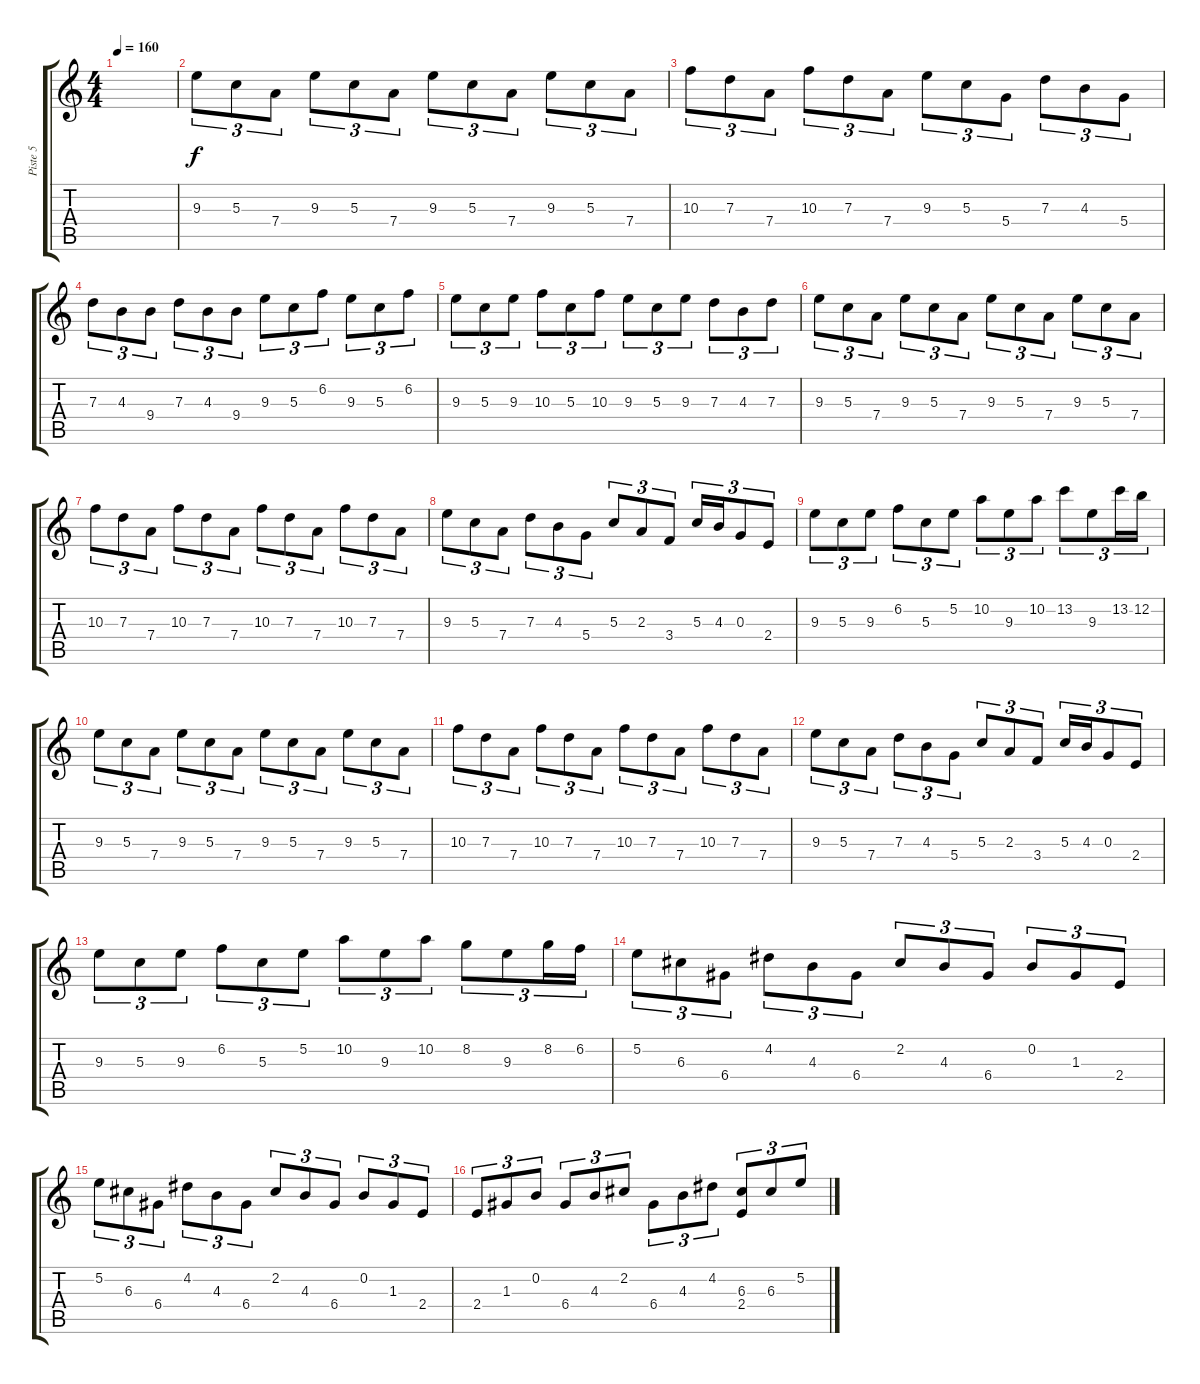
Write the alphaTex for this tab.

\track ("Piste 5" "Piste 5") {instrument acousticguitarsteel}
\staff {score tabs}
\tuning (E4 B3 G3 D3 A2 E2) {hide}
\ts (4 4)
\tempo 160
\clef g2
\ks c
|
9.3.8{tu (3 2)} 5.3.8{tu (3 2)} 7.4.8{tu (3 2)} 9.3.8{tu (3 2)} 5.3.8{tu (3 2)} 7.4.8{tu (3 2)} 9.3.8{tu (3 2)} 5.3.8{tu (3 2)} 7.4.8{tu (3 2)} 9.3.8{tu (3 2)} 5.3.8{tu (3 2)} 7.4.8{tu (3 2)} |
10.3.8{tu (3 2)} 7.3.8{tu (3 2)} 7.4.8{tu (3 2)} 10.3.8{tu (3 2)} 7.3.8{tu (3 2)} 7.4.8{tu (3 2)} 9.3.8{tu (3 2)} 5.3.8{tu (3 2)} 5.4.8{tu (3 2)} 7.3.8{tu (3 2)} 4.3.8{tu (3 2)} 5.4.8{tu (3 2)} |
7.3.8{tu (3 2)} 4.3.8{tu (3 2)} 9.4.8{tu (3 2)} 7.3.8{tu (3 2)} 4.3.8{tu (3 2)} 9.4.8{tu (3 2)} 9.3.8{tu (3 2)} 5.3.8{tu (3 2)} 6.2.8{tu (3 2)} 9.3.8{tu (3 2)} 5.3.8{tu (3 2)} 6.2.8{tu (3 2)} |
9.3.8{tu (3 2)} 5.3.8{tu (3 2)} 9.3.8{tu (3 2)} 10.3.8{tu (3 2)} 5.3.8{tu (3 2)} 10.3.8{tu (3 2)} 9.3.8{tu (3 2)} 5.3.8{tu (3 2)} 9.3.8{tu (3 2)} 7.3.8{tu (3 2)} 4.3.8{tu (3 2)} 7.3.8{tu (3 2)} |
9.3.8{tu (3 2)} 5.3.8{tu (3 2)} 7.4.8{tu (3 2)} 9.3.8{tu (3 2)} 5.3.8{tu (3 2)} 7.4.8{tu (3 2)} 9.3.8{tu (3 2)} 5.3.8{tu (3 2)} 7.4.8{tu (3 2)} 9.3.8{tu (3 2)} 5.3.8{tu (3 2)} 7.4.8{tu (3 2)} |
10.3.8{tu (3 2)} 7.3.8{tu (3 2)} 7.4.8{tu (3 2)} 10.3.8{tu (3 2)} 7.3.8{tu (3 2)} 7.4.8{tu (3 2)} 10.3.8{tu (3 2)} 7.3.8{tu (3 2)} 7.4.8{tu (3 2)} 10.3.8{tu (3 2)} 7.3.8{tu (3 2)} 7.4.8{tu (3 2)} |
9.3.8{tu (3 2)} 5.3.8{tu (3 2)} 7.4.8{tu (3 2)} 7.3.8{tu (3 2)} 4.3.8{tu (3 2)} 5.4.8{tu (3 2)} 5.3.8{tu (3 2)} 2.3.8{tu (3 2)} 3.4.8{tu (3 2)} 5.3.16{tu (3 2)} 4.3.16{tu (3 2)} 0.3.8{tu (3 2)} 2.4.8{tu (3 2)} |
9.3.8{tu (3 2)} 5.3.8{tu (3 2)} 9.3.8{tu (3 2)} 6.2.8{tu (3 2)} 5.3.8{tu (3 2)} 5.2.8{tu (3 2)} 10.2.8{tu (3 2)} 9.3.8{tu (3 2)} 10.2.8{tu (3 2)} 13.2.8{tu (3 2)} 9.3.8{tu (3 2)} 13.2.16{tu (3 2)} 12.2.16{tu (3 2)} |
9.3.8{tu (3 2)} 5.3.8{tu (3 2)} 7.4.8{tu (3 2)} 9.3.8{tu (3 2)} 5.3.8{tu (3 2)} 7.4.8{tu (3 2)} 9.3.8{tu (3 2)} 5.3.8{tu (3 2)} 7.4.8{tu (3 2)} 9.3.8{tu (3 2)} 5.3.8{tu (3 2)} 7.4.8{tu (3 2)} |
10.3.8{tu (3 2)} 7.3.8{tu (3 2)} 7.4.8{tu (3 2)} 10.3.8{tu (3 2)} 7.3.8{tu (3 2)} 7.4.8{tu (3 2)} 10.3.8{tu (3 2)} 7.3.8{tu (3 2)} 7.4.8{tu (3 2)} 10.3.8{tu (3 2)} 7.3.8{tu (3 2)} 7.4.8{tu (3 2)} |
9.3.8{tu (3 2)} 5.3.8{tu (3 2)} 7.4.8{tu (3 2)} 7.3.8{tu (3 2)} 4.3.8{tu (3 2)} 5.4.8{tu (3 2)} 5.3.8{tu (3 2)} 2.3.8{tu (3 2)} 3.4.8{tu (3 2)} 5.3.16{tu (3 2)} 4.3.16{tu (3 2)} 0.3.8{tu (3 2)} 2.4.8{tu (3 2)} |
9.3.8{tu (3 2)} 5.3.8{tu (3 2)} 9.3.8{tu (3 2)} 6.2.8{tu (3 2)} 5.3.8{tu (3 2)} 5.2.8{tu (3 2)} 10.2.8{tu (3 2)} 9.3.8{tu (3 2)} 10.2.8{tu (3 2)} 8.2.8{tu (3 2)} 9.3.8{tu (3 2)} 8.2.16{tu (3 2)} 6.2.16{tu (3 2)} |
5.2.8{tu (3 2)} 6.3.8{tu (3 2)} 6.4.8{tu (3 2)} 4.2.8{tu (3 2)} 4.3.8{tu (3 2)} 6.4.8{tu (3 2)} 2.2.8{tu (3 2)} 4.3.8{tu (3 2)} 6.4.8{tu (3 2)} 0.2.8{tu (3 2)} 1.3.8{tu (3 2)} 2.4.8{tu (3 2)} |
5.2.8{tu (3 2)} 6.3.8{tu (3 2)} 6.4.8{tu (3 2)} 4.2.8{tu (3 2)} 4.3.8{tu (3 2)} 6.4.8{tu (3 2)} 2.2.8{tu (3 2)} 4.3.8{tu (3 2)} 6.4.8{tu (3 2)} 0.2.8{tu (3 2)} 1.3.8{tu (3 2)} 2.4.8{tu (3 2)} |
2.4.8{tu (3 2)} 1.3.8{tu (3 2)} 0.2.8{tu (3 2)} 6.4.8{tu (3 2)} 4.3.8{tu (3 2)} 2.2.8{tu (3 2)} 6.4.8{tu (3 2)} 4.3.8{tu (3 2)} 4.2.8{tu (3 2)} (6.3 2.4).8{tu (3 2)} 6.3.8{tu (3 2)} 5.2.8{tu (3 2)}
